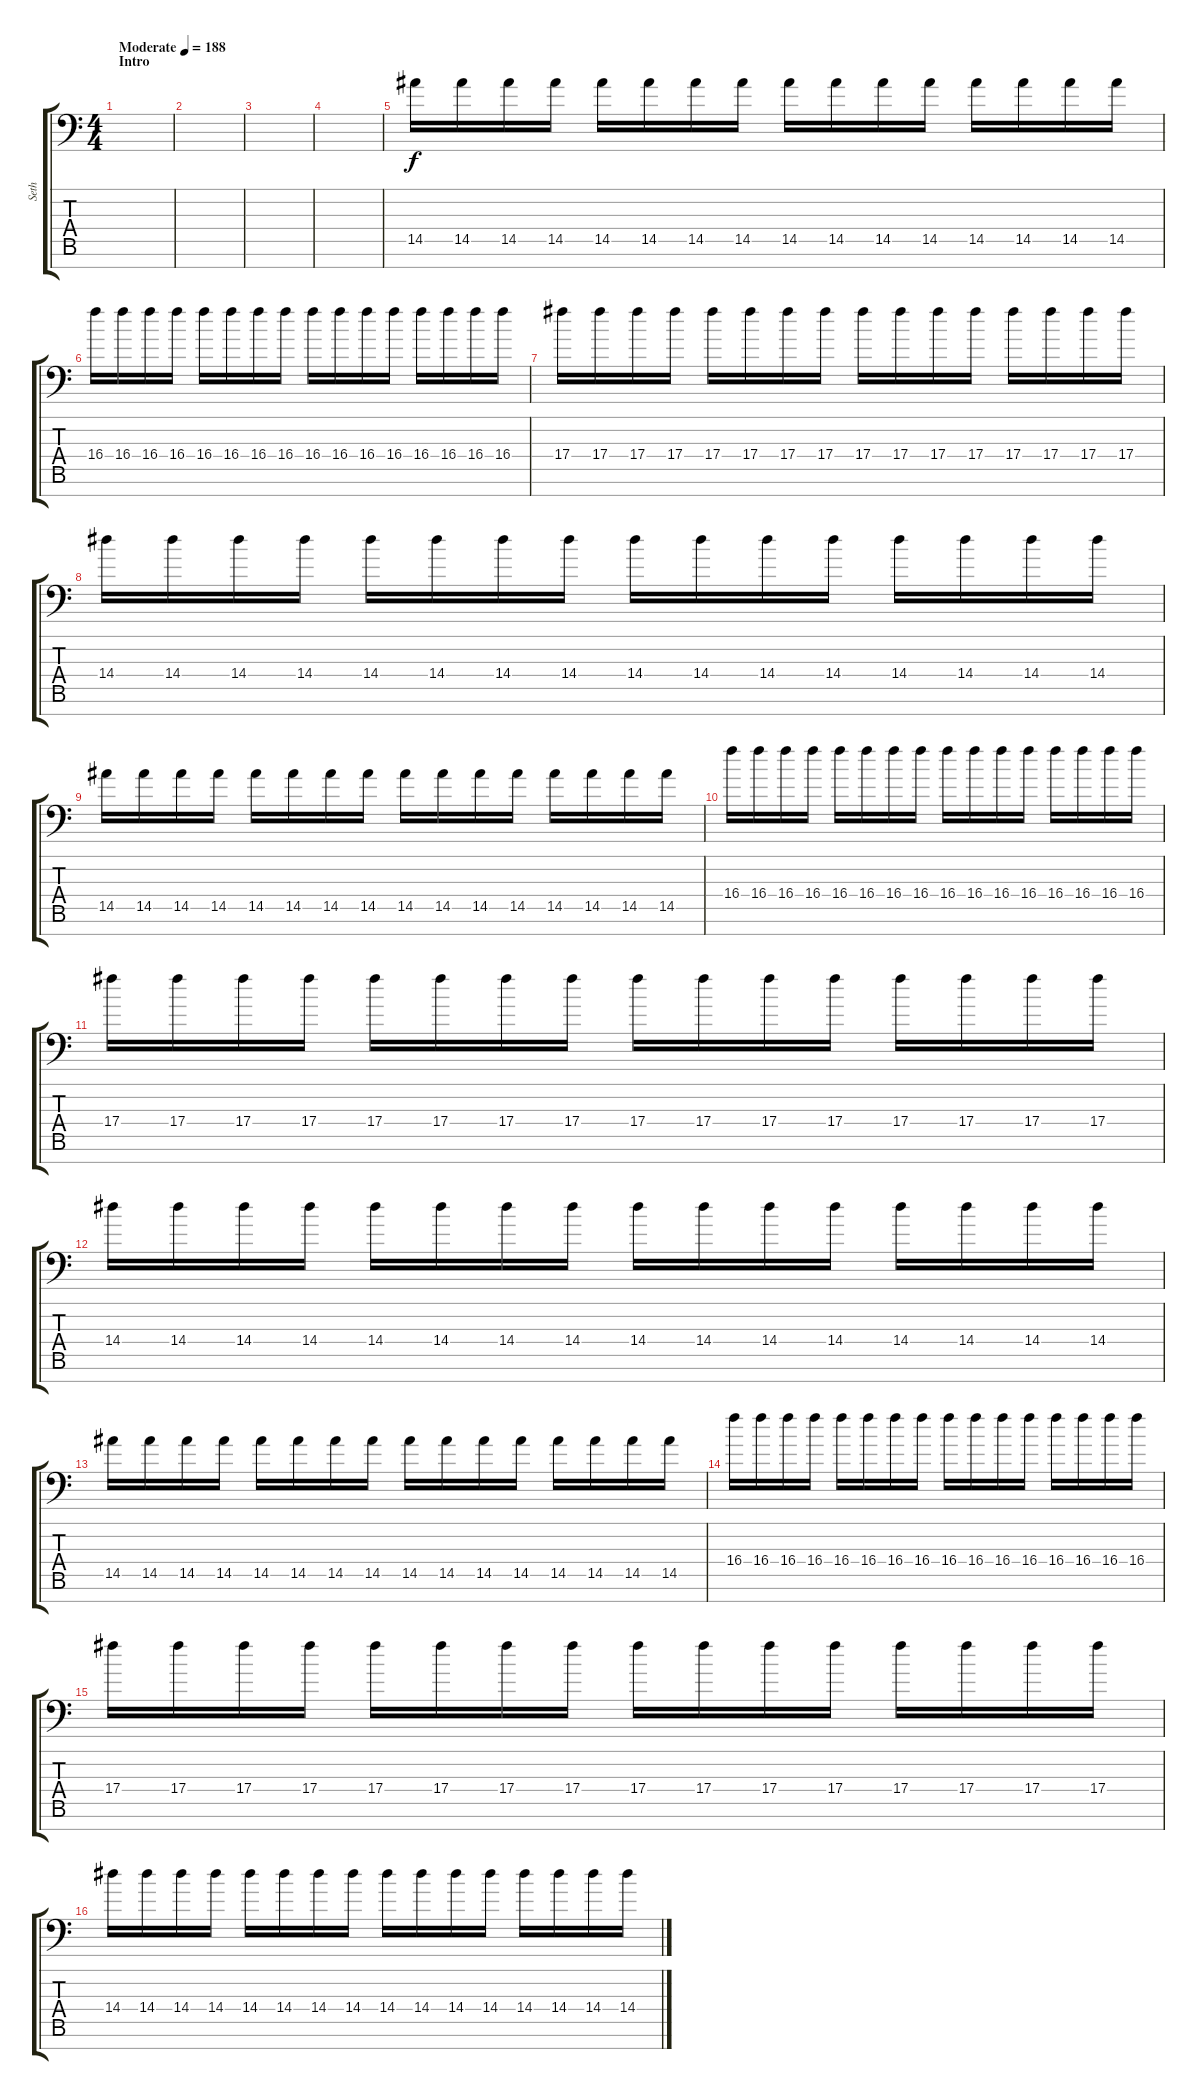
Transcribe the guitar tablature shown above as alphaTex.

\track ("Seth" "Seth") {instrument overdrivenguitar}
\staff {score tabs}
\tuning (Eb4 Bb3 Gb3 Db3 Ab2 Eb2 Bb1) {hide}
\ts (4 4)
\section ("" "Intro")
\tempo (188 "Moderate")
\clef f4
\ks c
|
|
|
|
14.5.16{instrument overdrivenguitar} 14.5.16 14.5.16 14.5.16 14.5.16 14.5.16 14.5.16 14.5.16 14.5.16 14.5.16 14.5.16 14.5.16 14.5.16 14.5.16 14.5.16 14.5.16 |
16.4.16 16.4.16 16.4.16 16.4.16 16.4.16 16.4.16 16.4.16 16.4.16 16.4.16 16.4.16 16.4.16 16.4.16 16.4.16 16.4.16 16.4.16 16.4.16 |
17.4.16 17.4.16 17.4.16 17.4.16 17.4.16 17.4.16 17.4.16 17.4.16 17.4.16 17.4.16 17.4.16 17.4.16 17.4.16 17.4.16 17.4.16 17.4.16 |
14.4.16 14.4.16 14.4.16 14.4.16 14.4.16 14.4.16 14.4.16 14.4.16 14.4.16 14.4.16 14.4.16 14.4.16 14.4.16 14.4.16 14.4.16 14.4.16 |
14.5.16 14.5.16 14.5.16 14.5.16 14.5.16 14.5.16 14.5.16 14.5.16 14.5.16 14.5.16 14.5.16 14.5.16 14.5.16 14.5.16 14.5.16 14.5.16 |
16.4.16 16.4.16 16.4.16 16.4.16 16.4.16 16.4.16 16.4.16 16.4.16 16.4.16 16.4.16 16.4.16 16.4.16 16.4.16 16.4.16 16.4.16 16.4.16 |
17.4.16 17.4.16 17.4.16 17.4.16 17.4.16 17.4.16 17.4.16 17.4.16 17.4.16 17.4.16 17.4.16 17.4.16 17.4.16 17.4.16 17.4.16 17.4.16 |
14.4.16 14.4.16 14.4.16 14.4.16 14.4.16 14.4.16 14.4.16 14.4.16 14.4.16 14.4.16 14.4.16 14.4.16 14.4.16 14.4.16 14.4.16 14.4.16 |
14.5.16 14.5.16 14.5.16 14.5.16 14.5.16 14.5.16 14.5.16 14.5.16 14.5.16 14.5.16 14.5.16 14.5.16 14.5.16 14.5.16 14.5.16 14.5.16 |
16.4.16 16.4.16 16.4.16 16.4.16 16.4.16 16.4.16 16.4.16 16.4.16 16.4.16 16.4.16 16.4.16 16.4.16 16.4.16 16.4.16 16.4.16 16.4.16 |
17.4.16 17.4.16 17.4.16 17.4.16 17.4.16 17.4.16 17.4.16 17.4.16 17.4.16 17.4.16 17.4.16 17.4.16 17.4.16 17.4.16 17.4.16 17.4.16 |
14.4.16 14.4.16 14.4.16 14.4.16 14.4.16 14.4.16 14.4.16 14.4.16 14.4.16 14.4.16 14.4.16 14.4.16 14.4.16 14.4.16 14.4.16 14.4.16
